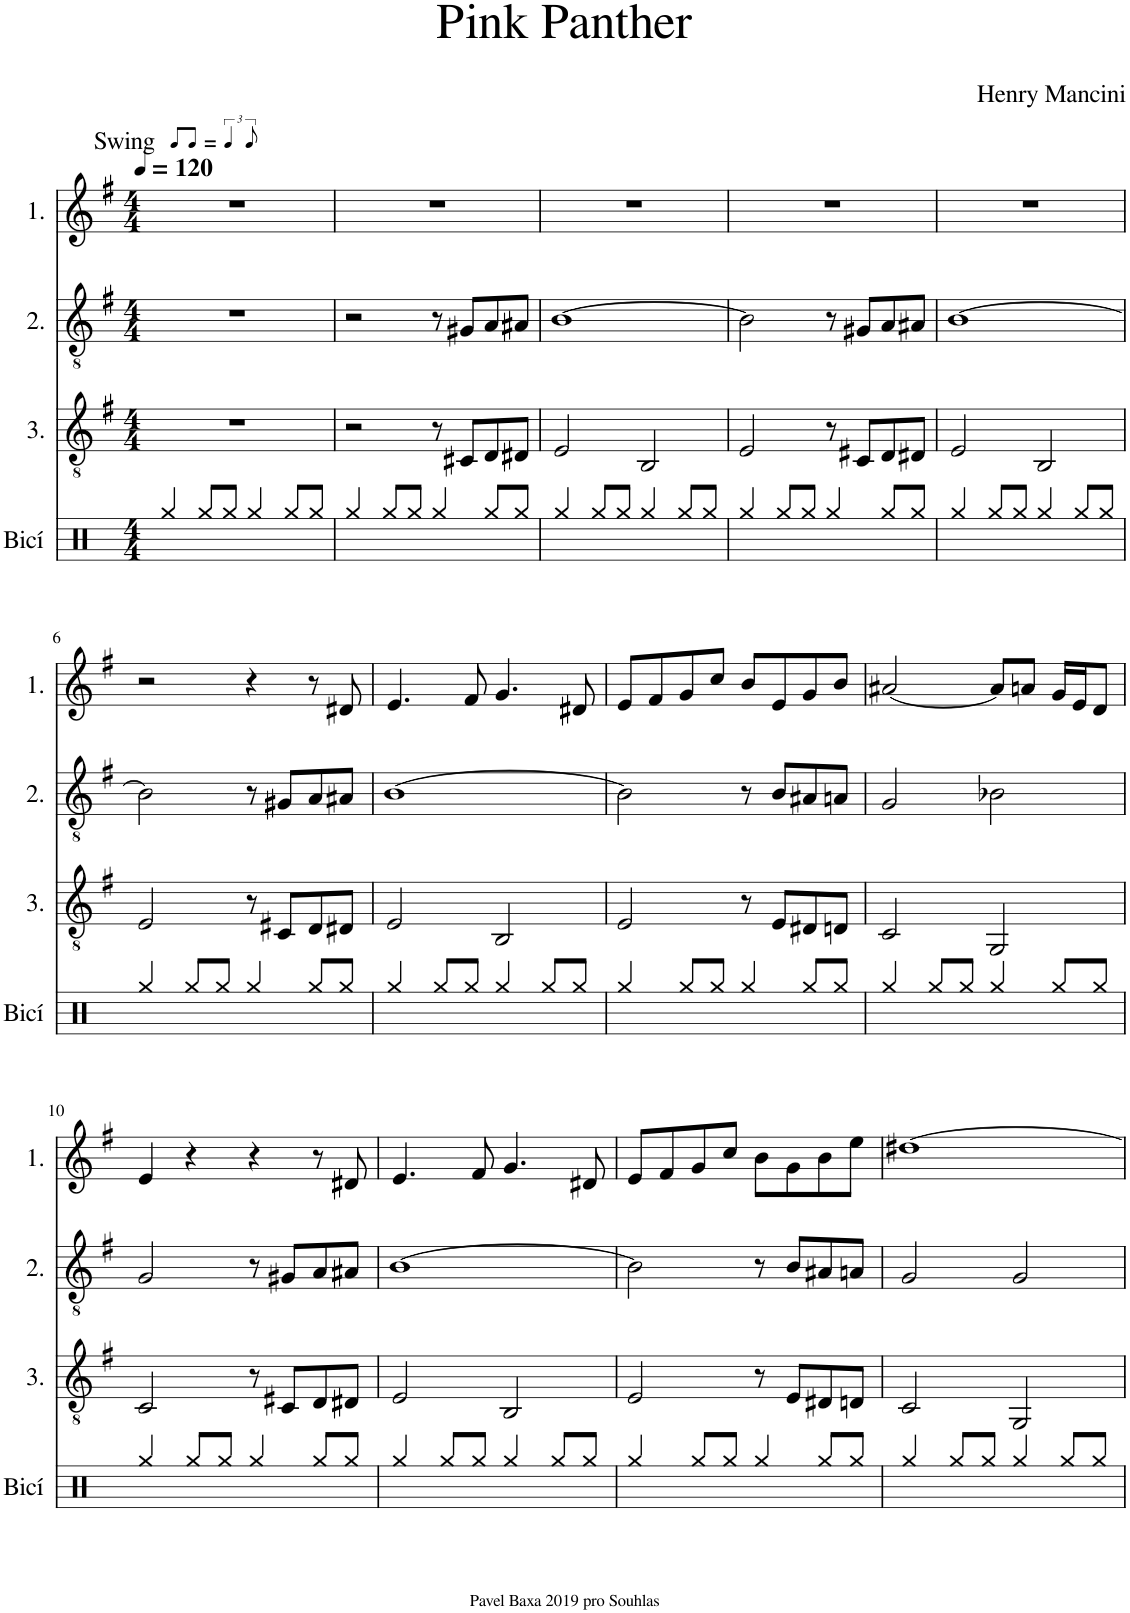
**kern	**kern	**kern	**kern
*part4	*part3	*part2	*part1
*staff4	*staff3	*staff2	*staff1
*I"Bicí	*I"3.	*I"2.	*I"1.
*I'Bicí	*	*	*
*clefX	*clefGv2	*clefGv2	*clefG2
*k[]	*k[f#]	*k[f#]	*k[f#]
*M4/4	*M4/4	*M4/4	*M4/4
*MM120	*MM120	*MM120	*MM120
=1	=1	=1	=1
4Rgg/	1r	1r	1r
8Rgg/L	.	.	.
8Rgg/J	.	.	.
4Rgg/	.	.	.
8Rgg/L	.	.	.
8Rgg/J	.	.	.
=2	=2	=2	=2
4Rgg/	2r	2r	1r
8Rgg/L	.	.	.
8Rgg/J	.	.	.
4Rgg/	8r	8r	.
.	8C#X/L	8G#X/L	.
8Rgg/L	8D/	8A/	.
8Rgg/J	8D#X/J	8A#X/J	.
=3	=3	=3	=3
4Rgg/	2E/	[1B	1r
8Rgg/L	.	.	.
8Rgg/J	.	.	.
4Rgg/	2BB/	.	.
8Rgg/L	.	.	.
8Rgg/J	.	.	.
=4	=4	=4	=4
4Rgg/	2E/	2B\]	1r
8Rgg/L	.	.	.
8Rgg/J	.	.	.
4Rgg/	8r	8r	.
.	8C#X/L	8G#X/L	.
8Rgg/L	8D/	8A/	.
8Rgg/J	8D#X/J	8A#X/J	.
=5	=5	=5	=5
4Rgg/	2E/	[1B	1r
8Rgg/L	.	.	.
8Rgg/J	.	.	.
4Rgg/	2BB/	.	.
8Rgg/L	.	.	.
8Rgg/J	.	.	.
!!LO:LB:g=z
=6	=6	=6	=6
4Rgg/	2E/	2B\]	2r
8Rgg/L	.	.	.
8Rgg/J	.	.	.
4Rgg/	8r	8r	4r
.	8C#X/L	8G#X/L	.
8Rgg/L	8D/	8A/	8r
8Rgg/J	8D#X/J	8A#X/J	8d#X/
=7	=7	=7	=7
4Rgg/	2E/	[1B	4.e/
8Rgg/L	.	.	.
8Rgg/J	.	.	8f#/
4Rgg/	2BB/	.	4.g/
8Rgg/L	.	.	.
8Rgg/J	.	.	8d#X/
=8	=8	=8	=8
4Rgg/	2E/	2B\]	8e/L
.	.	.	8f#/
8Rgg/L	.	.	8g/
8Rgg/J	.	.	8cc/J
4Rgg/	8r	8r	8b/L
.	8E/L	8B/L	8e/
8Rgg/L	8D#X/	8A#X/	8g/
8Rgg/J	8Dn/J	8An/J	8b/J
=9	=9	=9	=9
4Rgg/	2C/	2G/	[2a#X/
8Rgg/L	.	.	.
8Rgg/J	.	.	.
4Rgg/	2GG/	2B-X\	8a#/L]
.	.	.	8an/J
8Rgg/L	.	.	16g/LL
.	.	.	16e/J
8Rgg/J	.	.	8d/J
!!LO:LB:g=z
=10	=10	=10	=10
4Rgg/	2C/	2G/	4e/
8Rgg/L	.	.	4r
8Rgg/J	.	.	.
4Rgg/	8r	8r	4r
.	8C#X/L	8G#X/L	.
8Rgg/L	8D/	8A/	8r
8Rgg/J	8D#X/J	8A#X/J	8d#X/
=11	=11	=11	=11
4Rgg/	2E/	[1B	4.e/
8Rgg/L	.	.	.
8Rgg/J	.	.	8f#/
4Rgg/	2BB/	.	4.g/
8Rgg/L	.	.	.
8Rgg/J	.	.	8d#X/
=12	=12	=12	=12
4Rgg/	2E/	2B\]	8e/L
.	.	.	8f#/
8Rgg/L	.	.	8g/
8Rgg/J	.	.	8cc/J
4Rgg/	8r	8r	8b\L
.	8E/L	8B/L	8g\
8Rgg/L	8D#X/	8A#X/	8b\
8Rgg/J	8Dn/J	8An/J	8ee\J
=13	=13	=13	=13
4Rgg/	2C/	2G/	[1dd#X
8Rgg/L	.	.	.
8Rgg/J	.	.	.
4Rgg/	2GG/	2G/	.
8Rgg/L	.	.	.
8Rgg/J	.	.	.
=	=	=	=
*-	*-	*-	*-
